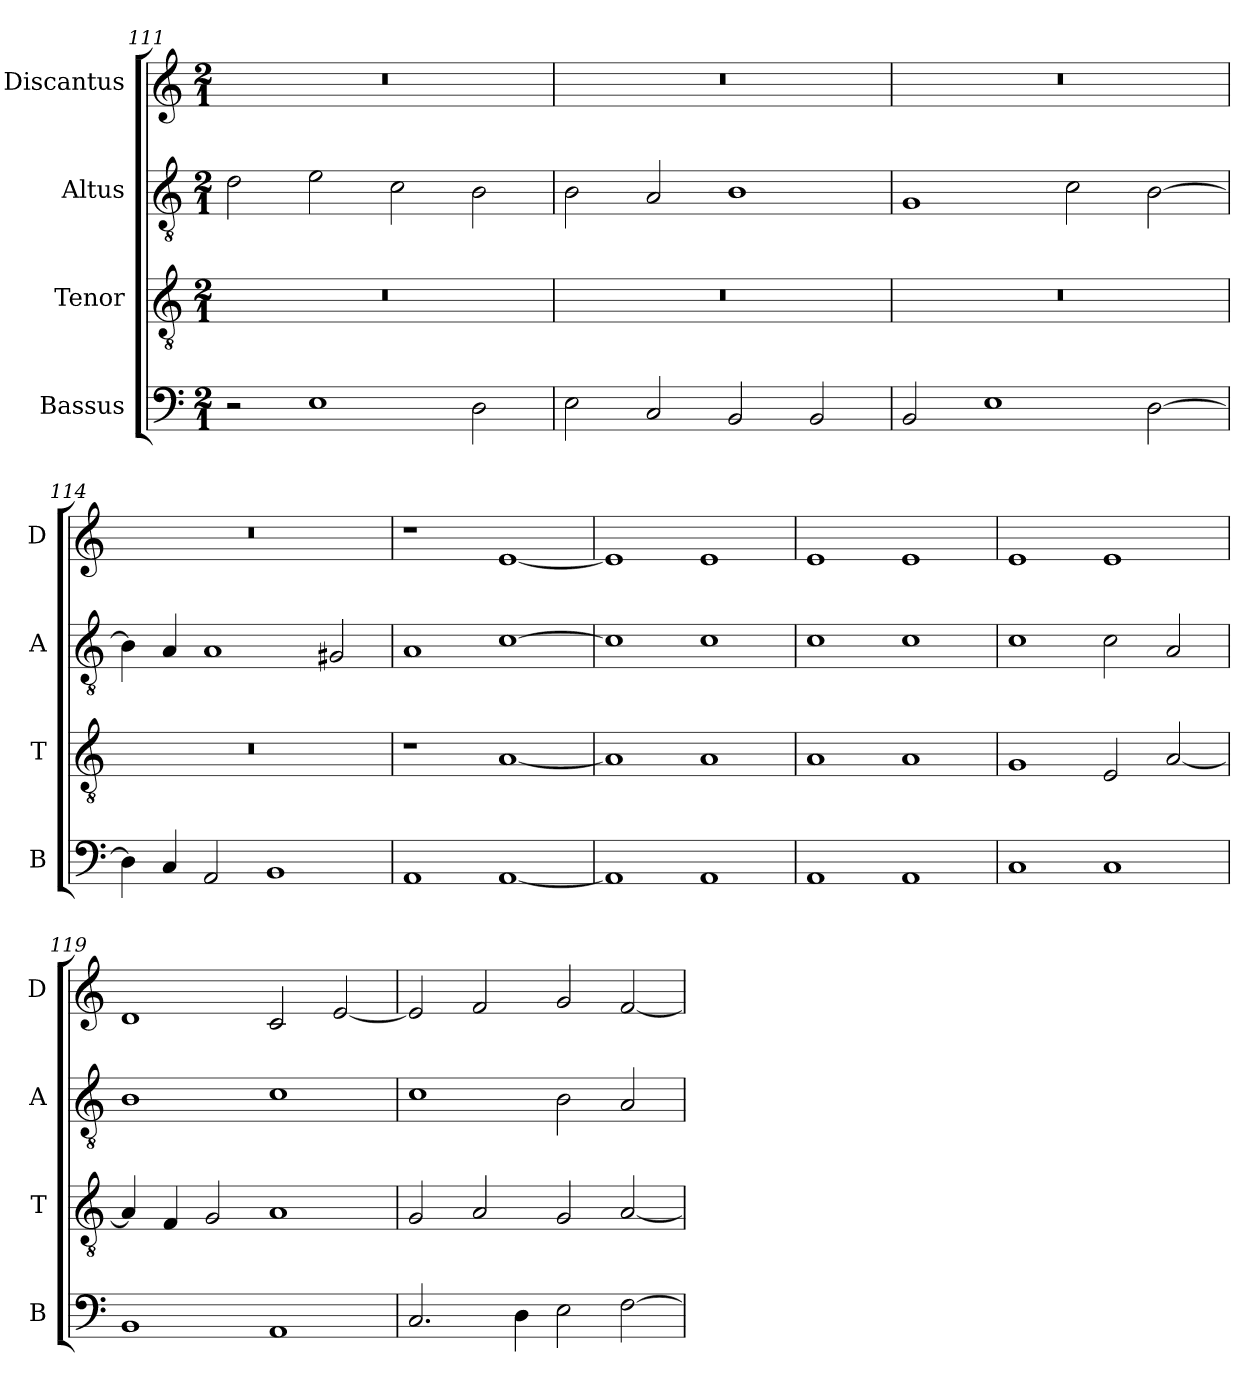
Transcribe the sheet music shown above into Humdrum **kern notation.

**kern	**kern	**kern	**kern
*part4	*part3	*part2	*part1
*staff4	*staff3	*staff2	*staff1
*I"Bassus	*I"Tenor	*I"Altus	*I"Discantus
*I'B	*I'T	*I'A	*I'D
*clefF4	*clefGv2	*clefGv2	*clefG2
*k[]	*k[]	*k[]	*k[]
*M2/1	*M2/1	*M2/1	*M2/1
=111	=111	=111	=111
2r	0r	2d\	0r
1E	.	2e\	.
.	.	2c\	.
2D\	.	2B\	.
=112	=112	=112	=112
2E\	0r	2B\	0r
2C/	.	2A/	.
2BB/	.	1B	.
2BB/	.	.	.
=113	=113	=113	=113
2BB/	0r	1G	0r
1E	.	.	.
.	.	2c\	.
[2D\	.	[2B\	.
=114	=114	=114	=114
4D\]	0r	4B\]	0r
4C/	.	4A/	.
2AA/	.	1A	.
1BB	.	.	.
.	.	2G#X/	.
=115	=115	=115	=115
1AA	1r	1A	1r
[1AA	[1A	[1c	[1e
=116	=116	=116	=116
1AA]	1A]	1c]	1e]
1AA	1A	1c	1e
=117	=117	=117	=117
1AA	1A	1c	1e
1AA	1A	1c	1e
=118	=118	=118	=118
1C	1G	1c	1e
1C	2E/	2c\	1e
.	[2A/	2A/	.
=119	=119	=119	=119
1BB	4A/]	1B	1d
.	4F/	.	.
.	2G/	.	.
1AA	1A	1c	2c/
.	.	.	[2e/
=120	=120	=120	=120
2.C/	2G/	1c	2e/]
.	2A/	.	2f/
4D\	.	.	.
2E\	2G/	2B\	2g/
[2F\	[2A/	2A/	[2f/
=	=	=	=
*-	*-	*-	*-
